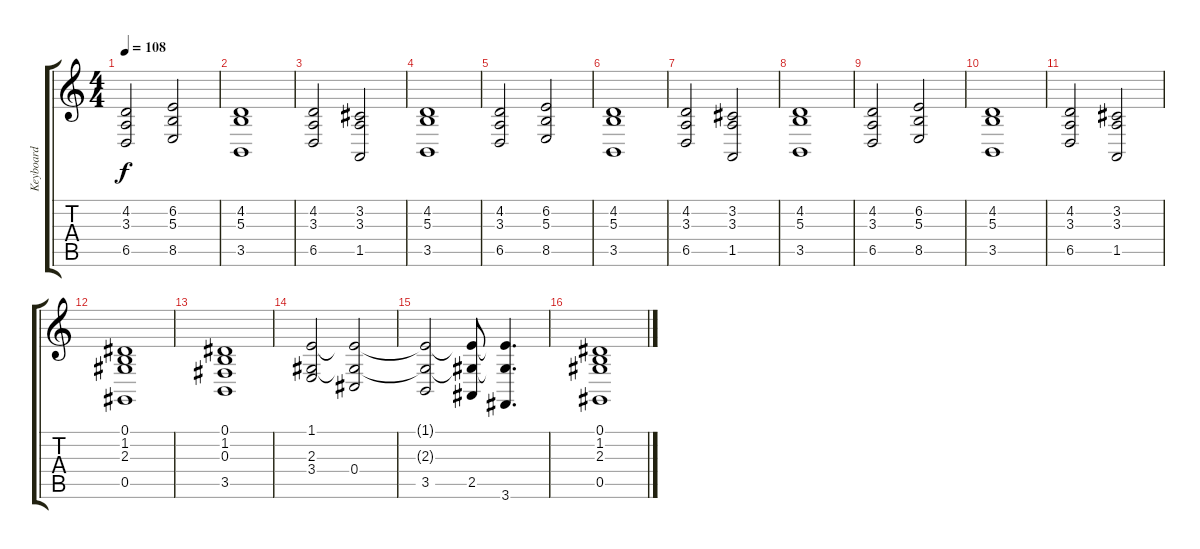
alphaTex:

\track ("Keyboard" "Keyboard") {instrument synthstrings2}
\staff {score tabs}
\tuning (Eb4 Bb3 Gb3 Db3 Ab2 Eb2) {hide}
\ts (4 4)
\tempo 108
\clef g2
\ks c
(4.2 3.3 6.5).2{dy f} (6.2 5.3 8.5).2 |
(4.2 5.3 3.5).1 |
(4.2 3.3 6.5).2 (3.2 3.3 1.5).2 |
(4.2 5.3 3.5).1 |
(4.2 3.3 6.5).2 (6.2 5.3 8.5).2 |
(4.2 5.3 3.5).1 |
(4.2 3.3 6.5).2 (3.2 3.3 1.5).2 |
(4.2 5.3 3.5).1 |
(4.2 3.3 6.5).2 (6.2 5.3 8.5).2 |
(4.2 5.3 3.5).1 |
(4.2 3.3 6.5).2 (3.2 3.3 1.5).2 |
(0.1 1.2 2.3 0.5).1{volume 8} |
(0.1 1.2 0.3 3.5).1 |
(1.1 2.3 3.4).2 (1.1{t} 2.3{t} 0.4).2 |
(1.1{t} 2.3{t} 3.5).2 (1.1{t} 2.3{t} 2.5).8 (1.1{t} 2.3{t} 3.6).4{d} |
(0.1 1.2 2.3 0.5).1
